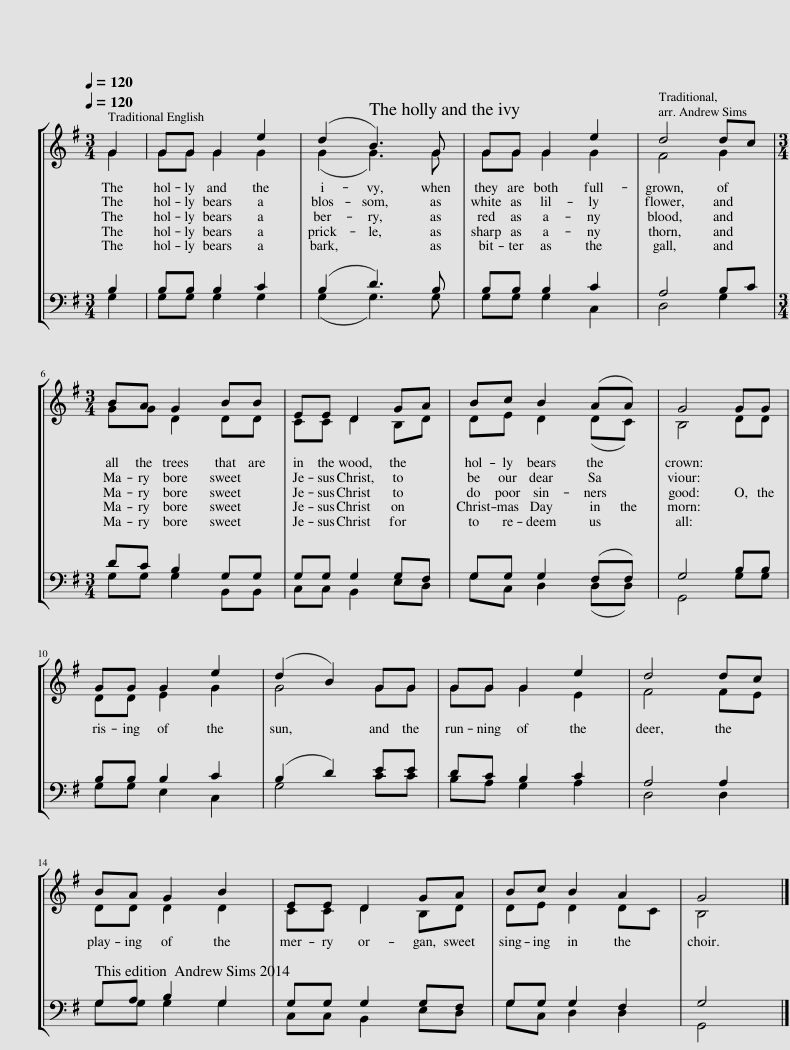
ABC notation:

X:1
%%score [ ( 1 2 ) ( 3 4 ) ]
L:1/8
Q:1/4=120
M:3/4
I:linebreak $
K:G
V:1 treble
V:2 treble
V:3 bass
V:4 bass
V:1
 G2 | GG G2 e2 | (d2 B3) G | GG G2 e2 | d4 dc |$ %5
[M:3/4] BA G2 BB | EE D2 GA | Bc B2 (AA) | G4 GG |$ GG G2 e2 | %10
 (d2 B2) GG | GG G2 e2 | d4 dc |$ BA G2 B2 | EE D2 GA | %15
 Bc B2 A2 | G4 |] %17
V:2
 G2 | GG G2 G2 | (G2 G3) G | GG G2 G2 | F4 G2 |$ %5
[M:3/4] GG D2 DD | CC D2 B,D | DE D2 (DC) | B,4 DD |$ DD E2 G2 | %10
 G4 GG | GG G2 E2 | F4 FE |$ DD D2 D2 | CC D2 B,D | %15
 DE D2 DC | B,4 |] %17
V:3
 B,2 | B,B, B,2 C2 | (B,2 D3) B, | B,B, B,2 C2 | A,4 B,C |$ %5
[M:3/4] DC B,2 G,G, | G,G, G,2 G,F, | G,G, G,2 (F,F,) | G,4 B,B, |$ B,B, B,2 C2 | %10
 (B,2 D2) EE | DC B,2 C2 | A,4 A,2 |$ G,A, B,2 G,2 | G,G, G,2 G,F, | %15
 G,G, G,2 F,2 | G,4 |] %17
V:4
 G,2 | G,G, G,2 G,2 | (G,2 G,3) G, | G,G, G,2 C,2 | D,4 G,2 |$ %5
[M:3/4] G,G, G,2 B,,B,, | C,C, B,,2 E,D, | G,C, D,2 (D,D,) | G,,4 G,G, |$ G,G, E,2 C,2 | %10
 G,4 CC | B,A, G,2 A,2 | D,4 D,2 |$ G,G, G,2 G,2 | C,C, B,,2 E,D, | %15
 G,C, D,2 D,2 | G,,4 |] %17
